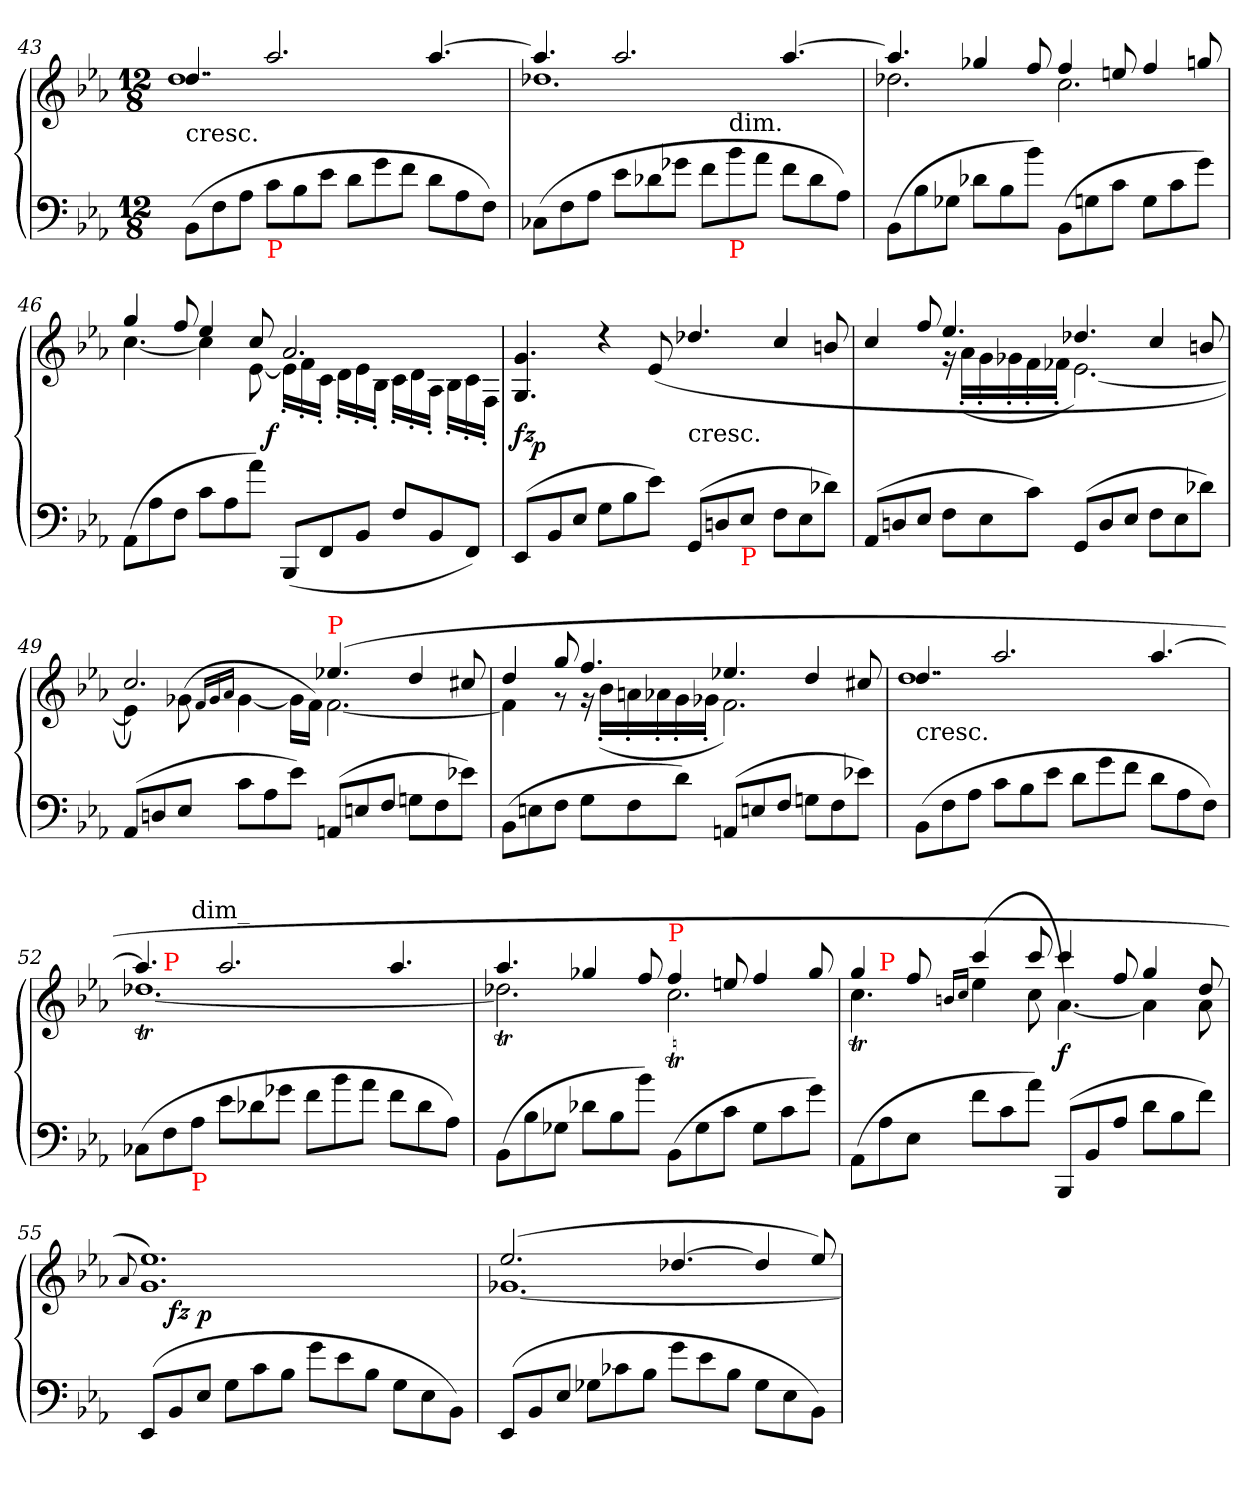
**kern	**kern	**dynam
*part1	*part1	*part1
*staff2	*staff1	*staff1/2
*clefF4	*clefG2	*
*k[b-e-a-]	*k[b-e-a-]	*
*E-:	*E-:	*
*M12/8	*M12/8	*
=43	=43	=43
*	*^	*
!	!LO:TX:c:t=cresc.	!	!
(<8BB-L	4.dd	1.dd	.
8F	.	.	.
8A-J	.	.	.
!LO:TX:b:color=red:t=P	!	!	!
8cL	2.aa-	.	.
8B-	.	.	.
8e-J	.	.	.
8dL	.	.	.
8g	.	.	.
8fJ	.	.	.
8dL	[4.aa-	.	.
8A-	.	.	.
8FJ)	.	.	.
=44	=44	=44	=44
*	*	*^	*
(<8C-XL	4.aa-]	1.dd-X	2..ryy	.
8F	.	.	.	.
8A-J	.	.	.	.
8e-\L	2.aa-	.	.	.
8d-X	.	.	.	.
8g-XJ	.	.	.	.
8f\L	.	.	.	.
!	!	!	!LO:TX:c:t=dim.	!
!LO:TX:b:color=red:t=P	!	!	!	!
8b-\	.	.	2ryy	.
8a-\J	.	.	.	.
8f\L	[4.aa-	.	.	.
8d-\	.	.	.	.
8A-J)	.	.	8ryy	.
*	*	*v	*v	*
=45	=45	=45	=45
(<8BB-L	4.aa-]	2.dd-X	.
8B-	.	.	.
8G-XJ	.	.	.
8d-XL	4gg-X	.	.
8B-	.	.	.
8b-\J)	8ff	.	.
(<8BB-L	4ff	2.cc	.
8Gn	.	.	.
8cJ	8een	.	.
8GL	4ff	.	.
8c	.	.	.
8g\J)	8ggn	.	.
=46	=46	=46	=46
*	*	*^	*
(<8AA-L	4gg	[4.cc	2ryy	.
8A-	.	.	.	.
8FJ	8ff	.	.	.
8cL	4ee-	4cc]	.	.
8A-	.	.	8.ryy	.
8a-\J)	8cc	[8e-	.	.
.	.	.	2ryy	f
(<8BBB-L	2.a-	16e-'<LL]	.	.
.	.	16f'<	.	.
8FF	.	16c'<JJ	.	.
.	.	16d'<LL	.	.
8BB-J	.	16e-'<	.	.
.	.	16B-'<JJ	.	.
8FL	.	16c'<LL	.	.
.	.	16d'<	4ryy	.
8BB-	.	16A-'<JJ	.	.
.	.	16B-'<LL	.	.
8FFJ)	.	16c'<	.	.
.	.	16F'<JJ	16ryy	.
*	*	*v	*v	*
=47	=47	=47	=47
(<8EE-L	4.g 4.G	16ryy	fz
.	.	1ryy	p
8BB-	.	.	.
8E-J	.	.	.
8GL	4rdd	.	.
8B-	.	.	.
8e-\J)	(>8e-/	.	.
!	!LO:TX:c:t=cresc.	!	!
(<8GGL	4.dd-X/	.	.
8Dn	.	.	.
!LO:TX:b:color=red:t=P	!	!	!
8E-J	.	.	.
.	.	4..ryy	.
8FL	4cc/	.	.
8E-	.	.	.
8d-XJ)	8bn/	.	.
=48	=48	=48	=48
(<8AA-L	4cc/	4.ryy	.
8Dn	.	.	.
8E-J	8ff/	.	.
8FL	4.ee-	16rg	.
.	.	(>16a-'<LL	.
8E-	.	16g'<	.
.	.	16g-X'<	.
8cJ)	.	16f'<	.
.	.	16f-X'<JJ	.
(<8GGL	4.dd-X	[2.e-)	.
8D	.	.	.
8E-J	.	.	.
8FL	4cc	.	.
8E-	.	.	.
8d-XJ)	8bn	.	.
=49	=49	=49	=49
(<8AA-L	2.cc)	4e-]	.
8Dn	.	.	.
8E-J	.	(>8g-X	.
.	.	16qf/LL	.
.	.	16qg-/	.
.	.	16qa-/JJ	.
8cL	.	[4g-	.
8A-	.	.	.
8e-J)	.	16g-LL]	.
.	.	16fJJ)	.
!	!LO:TX:a:color=red:t=P	!	!
(<8AAn/L	((>4.ee-X	[2.f)	.
8En	.	.	.
8FJ	.	.	.
8GnL	4dd	.	.
8F	.	.	.
8e-XJ)	8cc#X	.	.
=50	=50	=50	=50
(>8BB-L	4dd	4f]	.
8En	.	.	.
8FJ	8gg	8rg	.
8GL	4.ff	16rg	.
.	.	(>16b-'<LL	.
8F	.	16an'<	.
.	.	16a-X'<	.
8dJ)	.	16g'<	.
.	.	16g-X'<JJ	.
(>8AAnL	4.ee-X	2.f)	.
8En	.	.	.
8FJ	.	.	.
8GnL	4dd	.	.
8F	.	.	.
8e-XJ)	8cc#X	.	.
=51	=51	=51	=51
!	!LO:TX:c:t=cresc.	!	!
(<8BB-L	4.dd	1.dd	.
8F	.	.	.
8A-J	.	.	.
8cL	2.aa-	.	.
8B-	.	.	.
8e-\J	.	.	.
8d\L	.	.	.
8g\	.	.	.
8f\J	.	.	.
8dL	[4.aa-	.	.
8A-	.	.	.
8FJ)	.	.	.
=52	=52	=52	=52
!	!LO:TX:a:color=red:t=P	!	!
!	!LO:TX:a:color=red:t=P	!	!
!	!LO:TX:a:color=red:t=P	!	!
*	*^	*^	*
(<8C-XL	4.aa-]	[1.dd-XT	8ryy	4ryy	.
!	!	!	!LO:TX:a:color=red:t=P	!	!
8F	.	.	1ryy	.	.
!	!	!	!	!LO:TX:a:t=dim_	!
!LO:TX:b:color=red:t=P	!	!	!	!	!
8A-J	.	.	.	1ryy	.
8e-\L	2.aa-	.	.	.	.
8d-X	.	.	.	.	.
8g-XJ	.	.	.	.	.
8f\L	.	.	.	.	.
8b-\	.	.	.	.	.
8a-\J	.	.	.	.	.
8f\L	4.aa-	.	4.ryy	.	.
8d-\	.	.	.	4ryy	.
8A-J)	.	.	.	.	.
*	*	*v	*v	*v	*
=53	=53	=53	=53
(<8BB-L	4.aa-	2.dd-XT]	.
8B-	.	.	.
8G-XJ	.	.	.
8d-XL	4gg-X	.	.
8B-	.	.	.
8b-\J)	8ff	.	.
!	!LO:TX:a:color=red:t=P	!	!
(<8BB-L	4ff	2.ccT	.
8G-	.	.	.
8cJ	8een	.	.
8G-L	4ff	.	.
8c	.	.	.
8g\J)	8gg-	.	.
=54	=54	=54	=54
*	*	*^	*
(<8AA-L	4gg	4.ccT	8ryy	.
!	!	!	!LO:TX:a:color=red:t=P	!
8A-	.	.	1ryy	.
8E-J	8ff	.	.	.
.	16qbn/LL	.	.	.
.	16qcc/JJ	.	.	.
8fL	(>4ccc	4ee-	.	.
8c	.	.	.	.
8a-J)	8ccc	8cc	.	.
(<8BBB-L	4ccc	[4.a-)	.	f
8BB-	.	.	.	.
8A-J	8ff	.	.	.
8dL	4gg	4a-]	4.ryy	.
8B-	.	.	.	.
8fJ)	8dd	8a-	.	.
=55	=55	=55	=55	=55
.	8qqa-/	.	.	.
(<8EE-L	1.ee- 1.g)	8ryy	4ryy	.
8BB-	.	1ryy	.	fz
8E-J	.	.	1ryy	p
8GL	.	.	.	.
8c	.	.	.	.
8B-J	.	.	.	.
8g\L	.	.	.	.
8e-\	.	.	.	.
8B-J	.	.	.	.
8GL	.	4.ryy	.	.
8E-	.	.	4ryy	.
8BB-J)	.	.	.	.
*	*	*v	*v	*
=56	=56	=56	=56
(<8EE-L	(>2.ee-	[1.g-X	.
8BB-	.	.	.
8E-J	.	.	.
8G-XL	.	.	.
8c-X	.	.	.
8B-J	.	.	.
8g\L	[4.dd-X	.	.
8e-\	.	.	.
8B-J	.	.	.
8G-L	4dd-]	.	.
8E-	.	.	.
8BB-J)	8ee-)	.	.
*	*v	*v	*
=	=	=
*-	*-	*-
